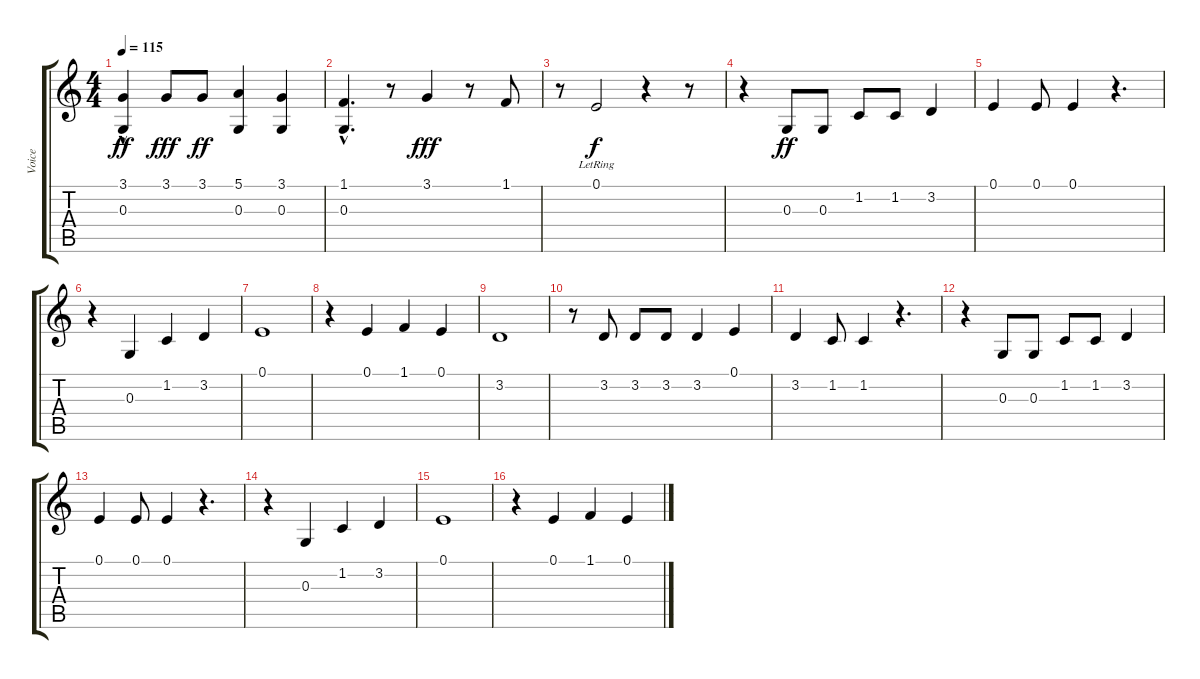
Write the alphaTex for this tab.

\track ("Voice" "Voice") {instrument tremolostrings}
\staff {score tabs}
\tuning (E4 B3 G3 D3 A2 E2) {hide}
\ts (4 4)
\tempo 115
\clef g2
\ks c
(3.1 0.3{hac}).4{dy ff} 3.1.8{dy fff} 3.1.8{dy ff} (5.1 0.3).4 (3.1 0.3).4 |
(1.1{hac} 0.3{hac}).4{d} r.8 3.1.4{dy fff} r.8 1.1.8 |
r.8 0.1{lr}.2{dy f} r.4 r.8 |
r.4 0.3.8{dy ff} 0.3.8 1.2.8 1.2.8 3.2.4 |
0.1.4 0.1.8 0.1.4 r.4{d} |
r.4 0.3.4 1.2.4 3.2.4 |
0.1.1 |
r.4 0.1.4 1.1.4 0.1.4 |
3.2.1 |
r.8 3.2.8 3.2.8 3.2.8 3.2.4 0.1.4 |
3.2.4 1.2.8 1.2.4 r.4{d} |
r.4 0.3.8 0.3.8 1.2.8 1.2.8 3.2.4 |
0.1.4 0.1.8 0.1.4 r.4{d} |
r.4 0.3.4 1.2.4 3.2.4 |
0.1.1 |
r.4 0.1.4 1.1.4 0.1.4
